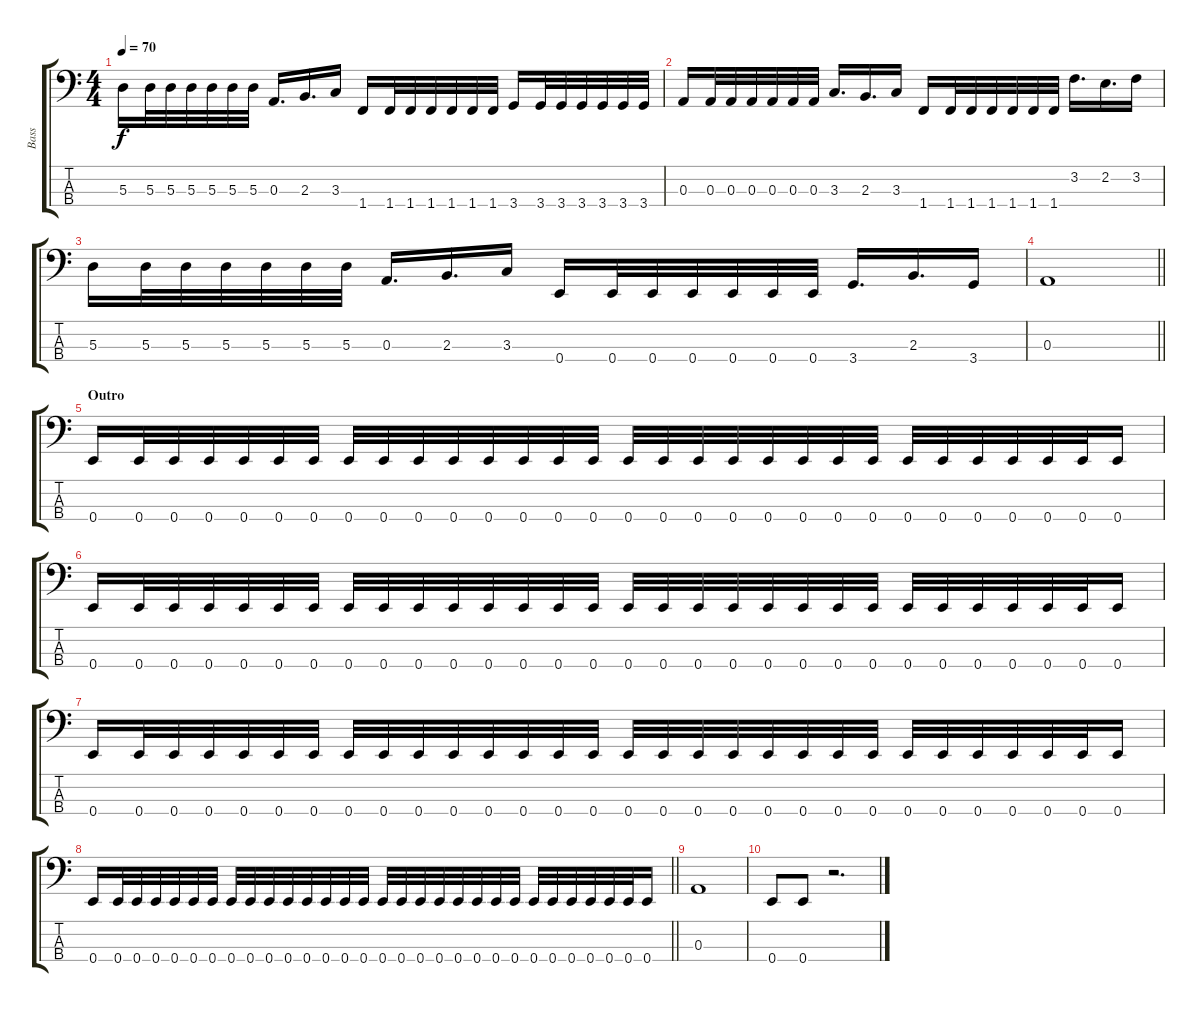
\track ("Bass" "Bass") {instrument electricbassfinger}
\staff {score tabs}
\tuning (G2 D2 A1 E1) {hide}
\ts (4 4)
\tempo 70
\clef f4
\ks c
5.3.16{dy f} 5.3.32 5.3.32 5.3.32 5.3.32 5.3.32 5.3.32 0.3.16{d} 2.3.16{d} 3.3.16 1.4.16 1.4.32 1.4.32 1.4.32 1.4.32 1.4.32 1.4.32 3.4.16 3.4.32 3.4.32 3.4.32 3.4.32 3.4.32 3.4.32 |
0.3.16 0.3.32 0.3.32 0.3.32 0.3.32 0.3.32 0.3.32 3.3.16{d} 2.3.16{d} 3.3.16 1.4.16 1.4.32 1.4.32 1.4.32 1.4.32 1.4.32 1.4.32 3.2.16{d} 2.2.16{d} 3.2.16 |
5.3.16 5.3.32 5.3.32 5.3.32 5.3.32 5.3.32 5.3.32 0.3.16{d} 2.3.16{d} 3.3.16 0.4.16 0.4.32 0.4.32 0.4.32 0.4.32 0.4.32 0.4.32 3.4.16{d} 2.3.16{d} 3.4.16 |
\barLineRight lightlight
0.3.1 |
\section ("" "Outro")
0.4.16 0.4.32 0.4.32 0.4.32 0.4.32 0.4.32 0.4.32 0.4.32 0.4.32 0.4.32 0.4.32 0.4.32 0.4.32 0.4.32 0.4.32 0.4.32 0.4.32 0.4.32 0.4.32 0.4.32 0.4.32 0.4.32 0.4.32 0.4.32 0.4.32 0.4.32 0.4.32 0.4.32 0.4.32 0.4.16 |
0.4.16 0.4.32 0.4.32 0.4.32 0.4.32 0.4.32 0.4.32 0.4.32 0.4.32 0.4.32 0.4.32 0.4.32 0.4.32 0.4.32 0.4.32 0.4.32 0.4.32 0.4.32 0.4.32 0.4.32 0.4.32 0.4.32 0.4.32 0.4.32 0.4.32 0.4.32 0.4.32 0.4.32 0.4.32 0.4.16 |
0.4.16 0.4.32 0.4.32 0.4.32 0.4.32 0.4.32 0.4.32 0.4.32 0.4.32 0.4.32 0.4.32 0.4.32 0.4.32 0.4.32 0.4.32 0.4.32 0.4.32 0.4.32 0.4.32 0.4.32 0.4.32 0.4.32 0.4.32 0.4.32 0.4.32 0.4.32 0.4.32 0.4.32 0.4.32 0.4.16 |
\barLineRight lightlight
0.4.16 0.4.32 0.4.32 0.4.32 0.4.32 0.4.32 0.4.32 0.4.32 0.4.32 0.4.32 0.4.32 0.4.32 0.4.32 0.4.32 0.4.32 0.4.32 0.4.32 0.4.32 0.4.32 0.4.32 0.4.32 0.4.32 0.4.32 0.4.32 0.4.32 0.4.32 0.4.32 0.4.32 0.4.32 0.4.16 |
0.3.1 |
0.4.8 0.4.8 r.2{d}
